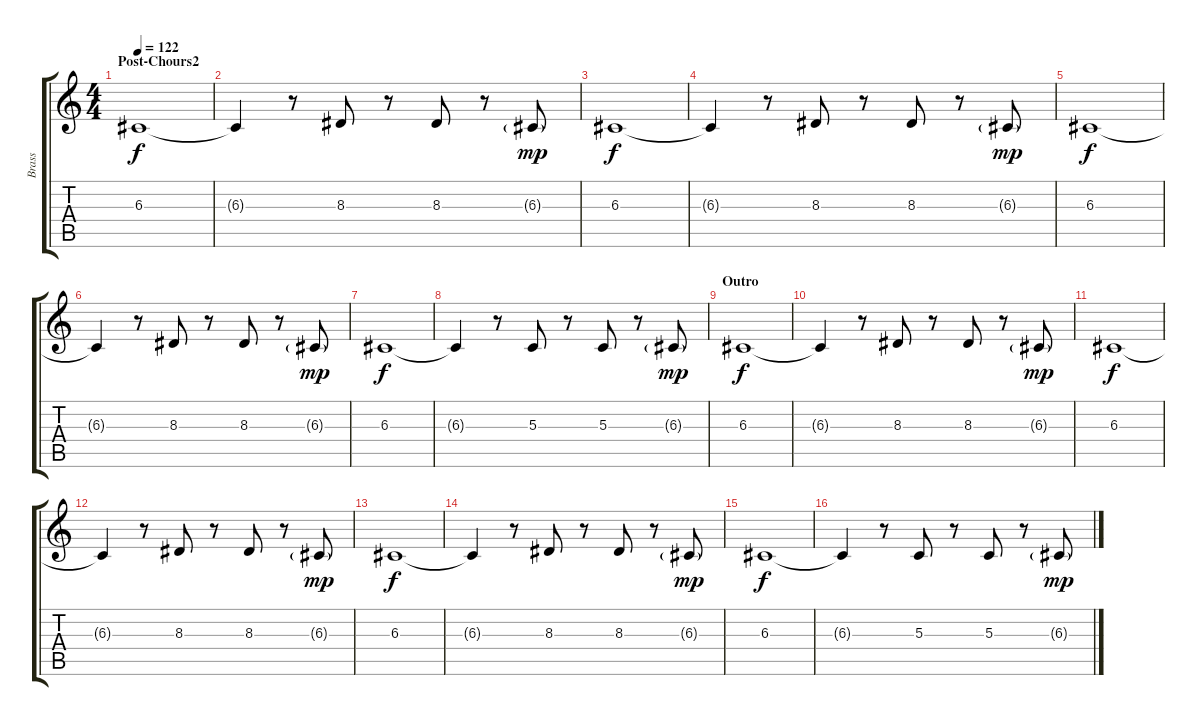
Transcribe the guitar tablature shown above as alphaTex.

\track ("Brass" "Brass") {instrument brasssection}
\staff {score tabs}
\tuning (E4 B3 G3 D3 A2 E2) {hide}
\ts (4 4)
\section ("" "Post-Chours2")
\tempo 122
\clef g2
\ks c
6.3.1{dy f} |
6.3{t}.4 r.8 8.3.8 r.8 8.3.8 r.8 6.3{g}.8{dy mp} |
6.3.1{dy f} |
6.3{t}.4 r.8 8.3.8 r.8 8.3.8 r.8 6.3{g}.8{dy mp} |
6.3.1{dy f} |
6.3{t}.4 r.8 8.3.8 r.8 8.3.8 r.8 6.3{g}.8{dy mp} |
6.3.1{dy f} |
6.3{t}.4 r.8 5.3.8 r.8 5.3.8 r.8 6.3{g}.8{dy mp} |
\section ("" "Outro")
6.3.1{dy f} |
6.3{t}.4 r.8 8.3.8 r.8 8.3.8 r.8 6.3{g}.8{dy mp} |
6.3.1{dy f} |
6.3{t}.4 r.8 8.3.8 r.8 8.3.8 r.8 6.3{g}.8{dy mp} |
6.3.1{dy f} |
6.3{t}.4 r.8 8.3.8 r.8 8.3.8 r.8 6.3{g}.8{dy mp} |
6.3.1{dy f} |
6.3{t}.4 r.8 5.3.8 r.8 5.3.8 r.8 6.3{g}.8{dy mp}
